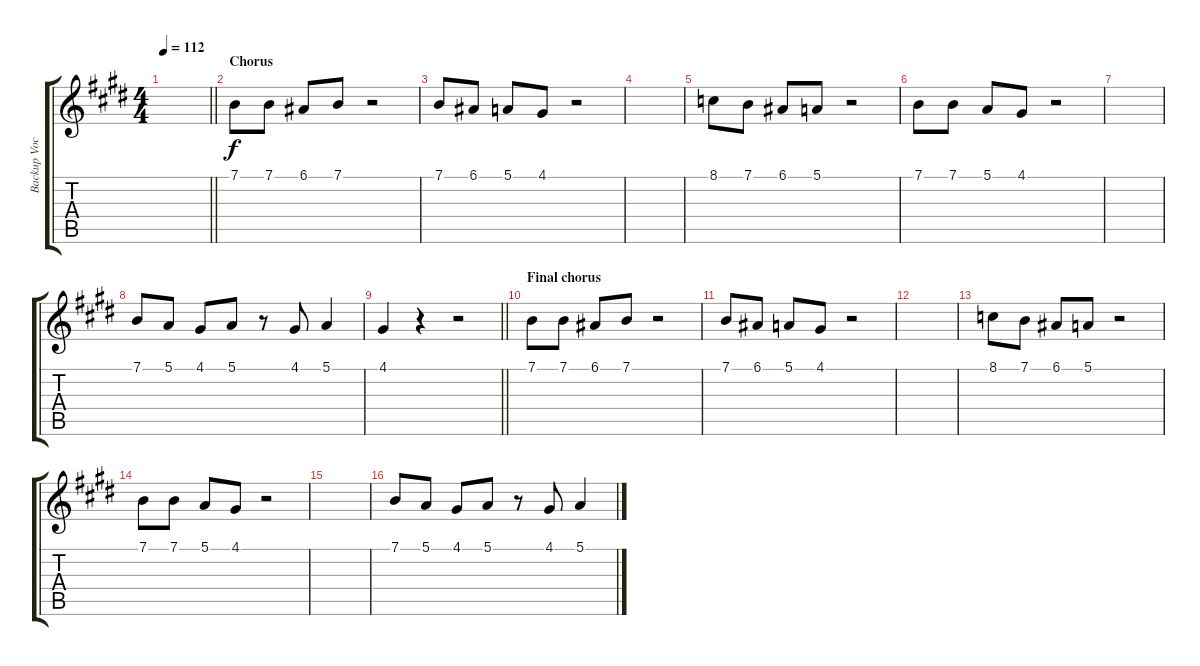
\track ("Backup Vocals" "Backup Voc") {instrument choiraahs}
\staff {score tabs}
\tuning (E4 B3 G3 D3 A2 E2) {hide}
\ts (4 4)
\tempo 112
\clef g2
\barLineRight lightlight
\ks e
|
\section ("" "Chorus")
7.1.8 7.1.8 6.1.8 7.1.8 r.2 |
7.1.8 6.1.8 5.1.8 4.1.8 r.2 |
|
8.1.8 7.1.8 6.1.8 5.1.8 r.2 |
7.1.8 7.1.8 5.1.8 4.1.8 r.2 |
|
7.1.8 5.1.8 4.1.8 5.1.8 r.8 4.1.8 5.1.4 |
\barLineRight lightlight
4.1.4 r.4 r.2 |
\section ("" "Final chorus")
7.1.8 7.1.8 6.1.8 7.1.8 r.2 |
7.1.8 6.1.8 5.1.8 4.1.8 r.2 |
|
8.1.8 7.1.8 6.1.8 5.1.8 r.2 |
7.1.8 7.1.8 5.1.8 4.1.8 r.2 |
|
7.1.8 5.1.8 4.1.8 5.1.8 r.8 4.1.8 5.1.4
